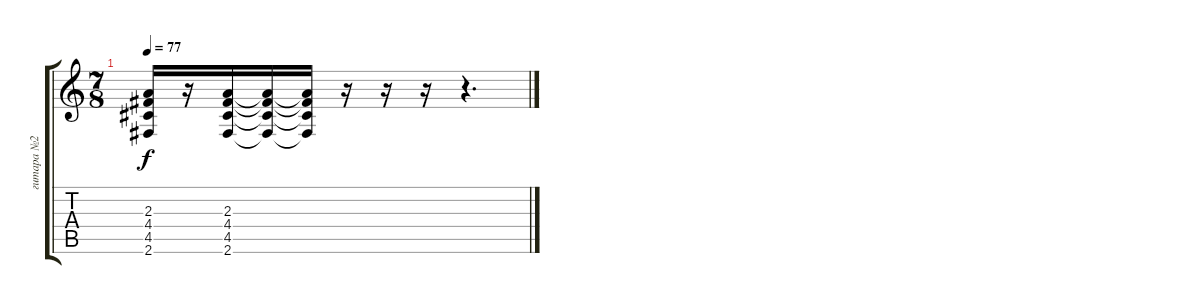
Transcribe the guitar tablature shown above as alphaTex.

\track ("гитара №2" "гитара №2") {instrument distortionguitar}
\staff {score tabs}
\tuning (E4 B3 G3 D3 A2 E2) {hide}
\ts (7 8)
\tempo 77
\clef g2
\ks c
(2.3 4.4 4.5 2.6).16{dy f} r.16 (2.3 4.4 4.5 2.6).16 (2.3{t} 4.4{t} 4.5{t} 2.6{t}).16 (2.3{t} 4.4{t} 4.5{t} 2.6{t}).16 r.16 r.16 r.16 r.4{d}
